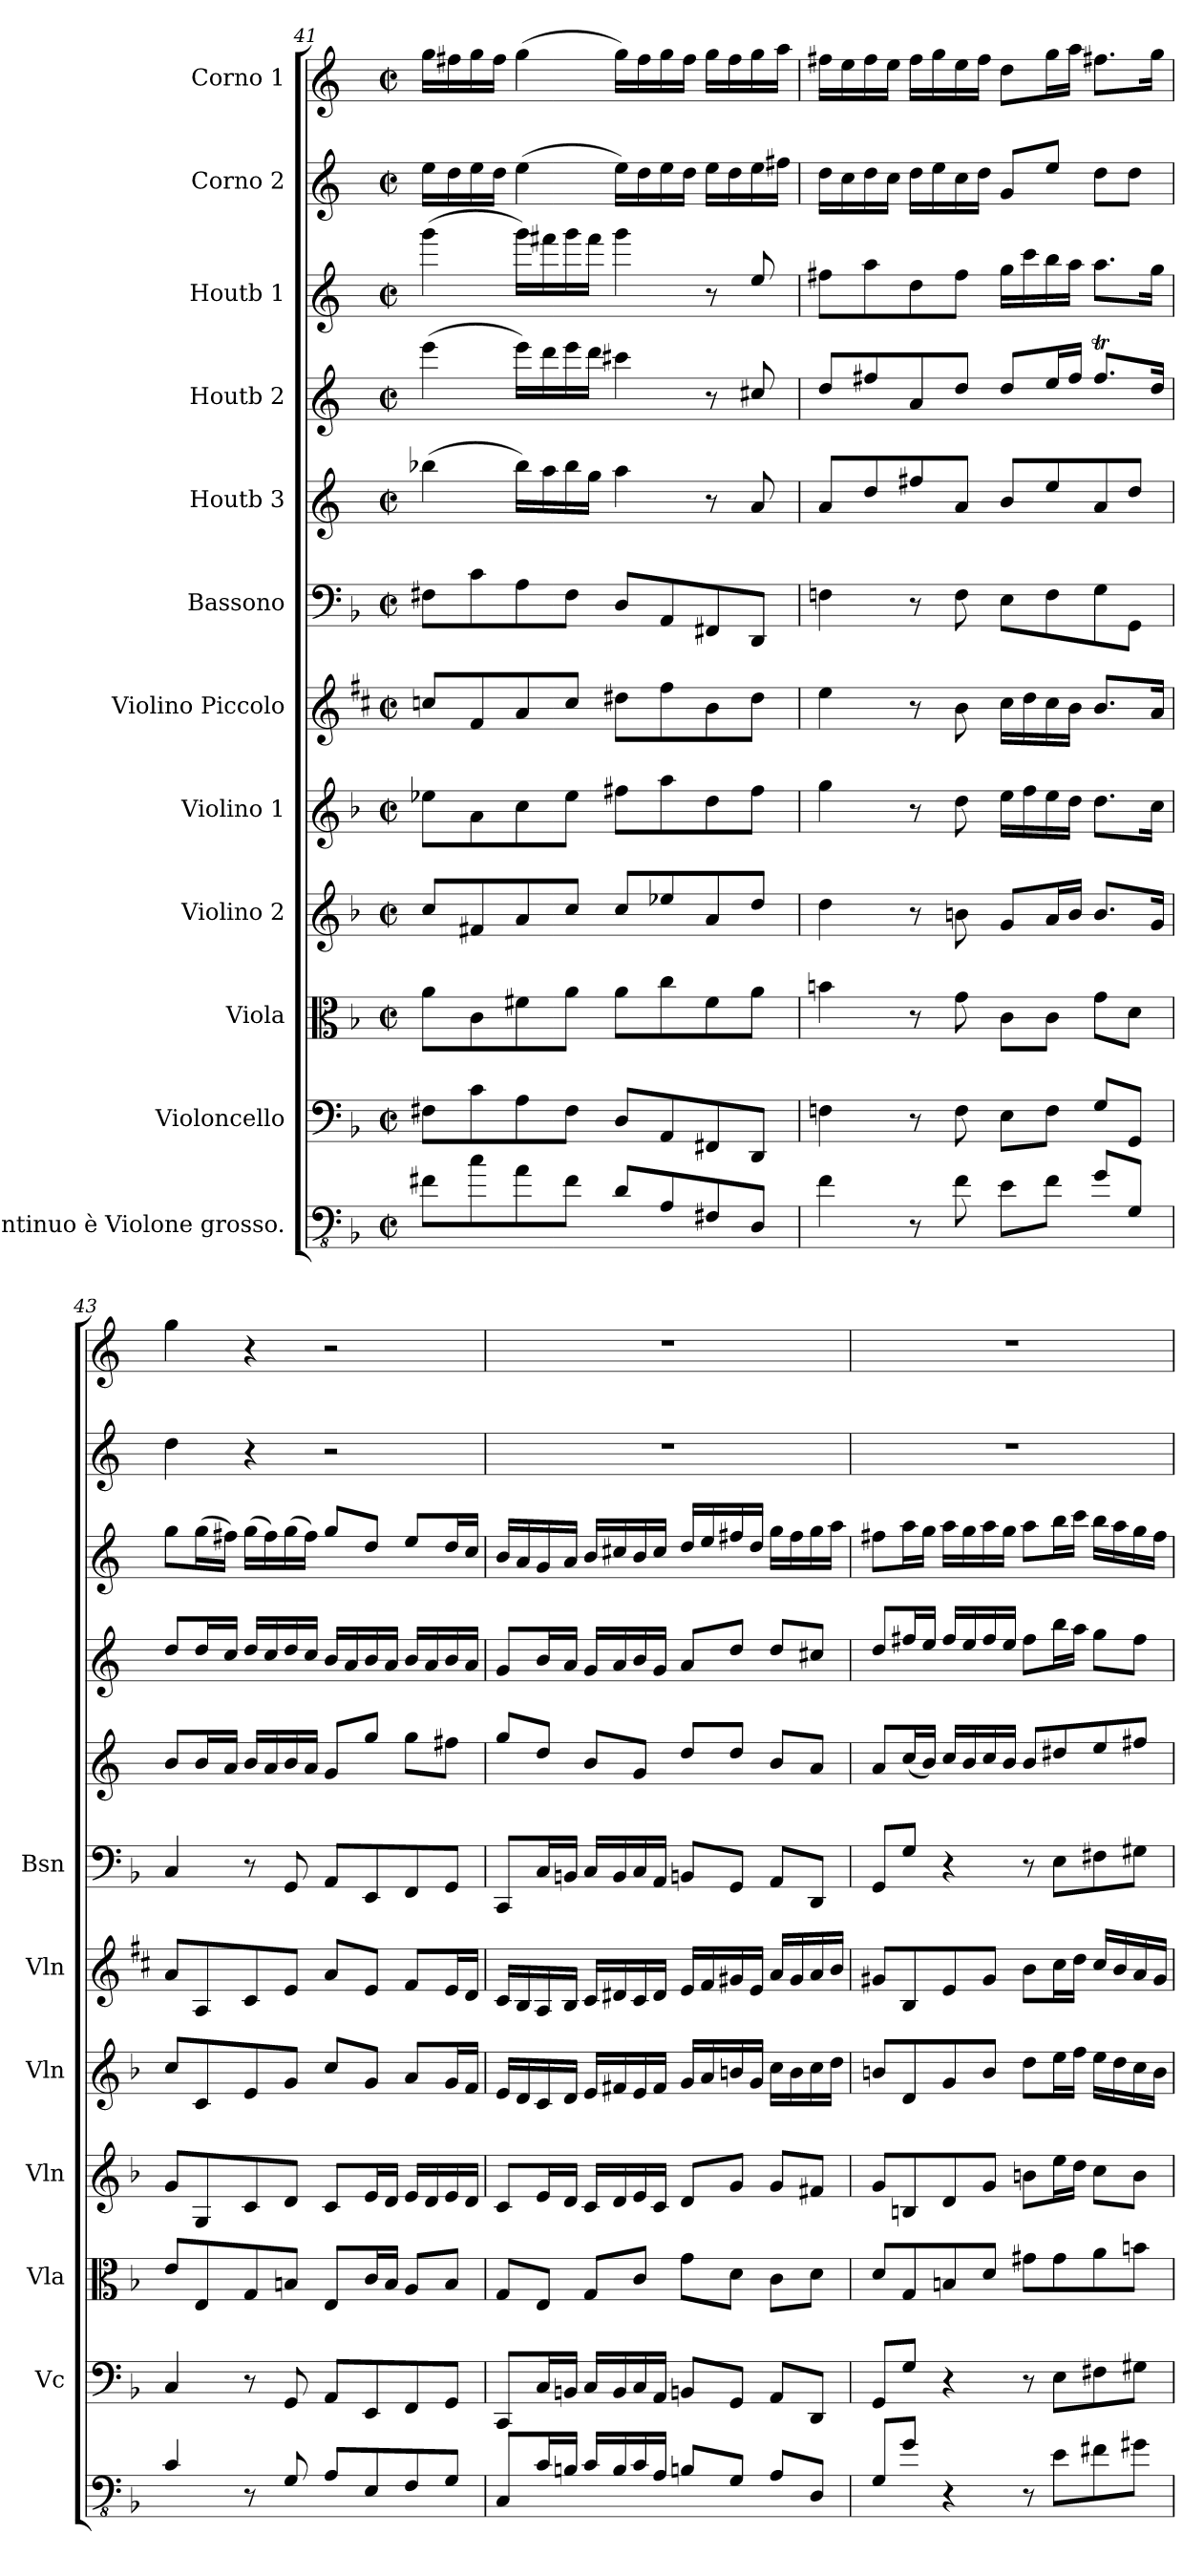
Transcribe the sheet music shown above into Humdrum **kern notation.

**kern	**kern	**kern	**kern	**kern	**kern	**kern	**kern	**kern	**kern	**kern	**kern
*part12	*part11	*part10	*part9	*part8	*part7	*part6	*part5	*part4	*part3	*part2	*part1
*staff12	*staff11	*staff10	*staff9	*staff8	*staff7	*staff6	*staff5	*staff4	*staff3	*staff2	*staff1
*I"Continuo è Violone grosso.	*I"Violoncello	*I"Viola	*I"Violino 2	*I"Violino 1	*I"Violino Piccolo	*I"Bassono	*I"Houtb 3	*I"Houtb 2	*I"Houtb 1	*I"Corno 2	*I"Corno 1
*	*I'Vc	*I'Vla	*I'Vln	*I'Vln	*I'Vln	*I'Bsn	*	*	*	*	*
*clefFv4	*clefF4	*clefC3	*clefG2	*clefG2	*clefG2	*clefF4	*clefG2	*clefG2	*clefG2	*clefG2	*clefG2
*ITrd7c12	*	*	*	*	*ITrd-2c-3	*	*ITrd4c7	*ITrd4c7	*ITrd4c7	*ITrd4c7	*ITrd4c7
*k[b-]	*k[b-]	*k[b-]	*k[b-]	*k[b-]	*k[b-]	*k[b-]	*k[b-]	*k[b-]	*k[b-]	*k[b-]	*k[b-]
*M2/2	*M2/2	*M2/2	*M2/2	*M2/2	*M2/2	*M2/2	*M2/2	*M2/2	*M2/2	*M2/2	*M2/2
*met(c|)	*met(c|)	*met(c|)	*met(c|)	*met(c|)	*met(c|)	*met(c|)	*met(c|)	*met(c|)	*met(c|)	*met(c|)	*met(c|)
=41	=41	=41	=41	=41	=41	=41	=41	=41	=41	=41	=41
8FF#X\L	8F#X\L	8a\L	8cc\L	8ee-X\L	8ee-X/L	8F#X\L	(4ee-X\	(4aa\	(4ccc\	16a\LL	16cc\LL
.	.	.	.	.	.	.	.	.	.	16g\	16bn\
8C\	8c\	8c\	8f#X/	8a\	8a/	8c\	.	.	.	16a\	16cc\
.	.	.	.	.	.	.	.	.	.	16g\JJ	16b\JJ
8AA\	8A\	8f#X\	8a/	8cc\	8cc/	8A\	16ee-\LL)	16aa\LL)	16ccc\LL)	(4a\	(4cc\
.	.	.	.	.	.	.	16dd\	16gg\	16bbn\	.	.
8FF#\J	8F#\J	8a\J	8cc/J	8ee-\J	8ee-/J	8F#\J	16ee-\	16aa\	16ccc\	.	.
.	.	.	.	.	.	.	16cc\JJ	16gg\JJ	16bb\JJ	.	.
8DD/L	8D/L	8a\L	8cc\L	8ff#X\L	8ff#X\L	8D/L	4dd\	4ff#X\	4ccc\	16a\LL)	16cc\LL)
.	.	.	.	.	.	.	.	.	.	16g\	16b\
8AAA/	8AA/	8cc\	8ee-X\	8aa\	8aa\	8AA/	.	.	.	16a\	16cc\
.	.	.	.	.	.	.	.	.	.	16g\JJ	16b\JJ
8FFF#X/	8FF#X/	8f#\	8a/	8dd\	8dd\	8FF#X/	8r	8r	8r	16a\LL	16cc\LL
.	.	.	.	.	.	.	.	.	.	16g\	16b\
8DDD/J	8DD/J	8a\J	8dd/J	8ff#\J	8ff#\J	8DD/J	8d/	8f#X/	8a/	16a\	16cc\
.	.	.	.	.	.	.	.	.	.	16bn\JJ	16dd\JJ
=42	=42	=42	=42	=42	=42	=42	=42	=42	=42	=42	=42
4FF\	4Fn\	4bn\	4dd\	4gg\	4gg\	4Fn\	8d/L	8g/L	8bn\L	16g\LL	16bn\LL
.	.	.	.	.	.	.	.	.	.	16f\	16a\
.	.	.	.	.	.	.	8g/	8bn/	8dd\	16g\	16b\
.	.	.	.	.	.	.	.	.	.	16f\JJ	16a\JJ
8r	8r	8r	8r	8r	8r	8r	8bn/	8d/	8g\	16g\LL	16b\LL
.	.	.	.	.	.	.	.	.	.	16a\	16cc\
8FF\	8F\	8g\	8bn\	8dd\	8dd\	8F\	8d/J	8g/J	8b\J	16f\	16a\
.	.	.	.	.	.	.	.	.	.	16g\JJ	16b\JJ
8EE\L	8E\L	8c\L	8g/L	16ee\LL	16ee\LL	8E\L	8e/L	8g/L	16cc\LL	8c/L	8g\L
.	.	.	.	16ff\	16ff\	.	.	.	16ff\	.	.
8FF\J	8F\J	8c\J	16a/L	16ee\	16ee\	8F\	8a/	16a/L	16ee\	8a\J	16cc\L
.	.	.	16b/JJ	16dd\JJ	16dd\JJ	.	.	16b/JJ	16dd\JJ	.	16dd\JJ
8GG\L	8G\L	8g\L	8.b/L	8.dd\L	8.dd/L	8G\	8d/	8.bt/L	8.dd\L	8g\L	8.bn\L
8GGG/J	8GG/J	8d\J	.	.	.	8GG/J	8g/J	.	.	8g\J	.
.	.	.	16g/Jk	16cc\Jk	16cc/Jk	.	.	16g/Jk	16cc\Jk	.	16cc\Jk
=43	=43	=43	=43	=43	=43	=43	=43	=43	=43	=43	=43
4CC/	4C/	8e\L	8g/L	8cc\L	8cc/L	4C/	8e/L	8g/L	8cc\L	4g\	4cc\
.	.	8E/	8G/	8c/	8c/	.	16e/L	16g/L	(16cc\L	.	.
.	.	.	.	.	.	.	16d/JJ	16f/JJ	16bn\JJ)	.	.
8r	8r	8G/	8c/	8e/	8e/	8r	16e/LL	16g/LL	(16cc\LL	4r	4r
.	.	.	.	.	.	.	16d/	16f/	16b\)	.	.
8GGG/	8GG/	8Bn/J	8d/J	8g/J	8g/J	8GG/	16e/	16g/	(16cc\	.	.
.	.	.	.	.	.	.	16d/JJ	16f/JJ	16b\JJ)	.	.
8AAA/L	8AA/L	8E/L	8c/L	8cc\L	8cc/L	8AA/L	8c/L	16e/LL	8cc\L	2r	2r
.	.	.	.	.	.	.	.	16d/	.	.	.
8EEE/	8EE/	16c/L	16e/L	8g/J	8g/J	8EE/	8cc\J	16e/	8g/J	.	.
.	.	16B/JJ	16d/JJ	.	.	.	.	16d/JJ	.	.	.
8FFF/	8FF/	8A/L	16e/LL	8a/L	8a/L	8FF/	8cc\L	16e/LL	8a/L	.	.
.	.	.	16d/	.	.	.	.	16d/	.	.	.
8GGG/J	8GG/J	8B/J	16e/	16g/L	16g/L	8GG/J	8bn\J	16e/	16g/L	.	.
.	.	.	16d/JJ	16f/JJ	16f/JJ	.	.	16d/JJ	16f/JJ	.	.
!!LO:PB:g=z
=44	=44	=44	=44	=44	=44	=44	=44	=44	=44	=44	=44
8CCC/L	8CC/L	8G/L	8c/L	16e/LL	16e/LL	8CC/L	8cc\L	8c/L	16e/LL	1r	1r
.	.	.	.	16d/	16d/	.	.	.	16d/	.	.
16CC/L	16C/L	8E/J	16e/L	16c/	16c/	16C/L	8g/J	16e/L	16c/	.	.
16BBBn/JJ	16BBn/JJ	.	16d/JJ	16d/JJ	16d/JJ	16BBn/JJ	.	16d/JJ	16d/JJ	.	.
16CC/LL	16C/LL	8G/L	16c/LL	16e/LL	16e/LL	16C/LL	8e/L	16c/LL	16e/LL	.	.
16BBB/	16BB/	.	16d/	16f#X/	16f#X/	16BB/	.	16d/	16f#X/	.	.
16CC/	16C/	8c/J	16e/	16e/	16e/	16C/	8c/J	16e/	16e/	.	.
16AAA/JJ	16AA/JJ	.	16c/JJ	16f#/JJ	16f#/JJ	16AA/JJ	.	16c/JJ	16f#/JJ	.	.
8BBBn/L	8BBn/L	8g\L	8d/L	16g/LL	16g/LL	8BBn/L	8g/L	8d/L	16g/LL	.	.
.	.	.	.	16a/	16a/	.	.	.	16a/	.	.
8GGG/J	8GG/J	8d\J	8g/J	16bn/	16bn/	8GG/J	8g/J	8g/J	16bn/	.	.
.	.	.	.	16g/JJ	16g/JJ	.	.	.	16g/JJ	.	.
8AAA/L	8AA/L	8c\L	8g/L	16cc\LL	16cc/LL	8AA/L	8e/L	8g/L	16cc\LL	.	.
.	.	.	.	16b\	16b/	.	.	.	16b\	.	.
8DDD/J	8DD/J	8d\J	8f#X/J	16cc\	16cc/	8DD/J	8d/J	8f#X/J	16cc\	.	.
.	.	.	.	16dd\JJ	16dd/JJ	.	.	.	16dd\JJ	.	.
=45	=45	=45	=45	=45	=45	=45	=45	=45	=45	=45	=45
8GGG/L	8GG/L	8d\L	8g/L	8bn/L	8bn/L	8GG/L	8d/L	8g/L	8bn\L	1r	1r
8GG\J	8G\J	8G/	8Bn/	8d/	8d/	8G\J	(16f/L	16bn/L	16dd\L	.	.
.	.	.	.	.	.	.	16e/JJ)	16a/JJ	16cc\JJ	.	.
4r	4r	8Bn/	8d/	8g/	8g/	4r	16f/LL	16b/LL	16dd\LL	.	.
.	.	.	.	.	.	.	16e/	16a/	16cc\	.	.
.	.	8d/J	8g/J	8b/J	8b/J	.	16f/	16b/	16dd\	.	.
.	.	.	.	.	.	.	16e/JJ	16a/JJ	16cc\JJ	.	.
8r	8r	8g#X\L	8bn\L	8dd\L	8dd\L	8r	8e/L	8b\L	8dd\L	.	.
8EE\L	8E\L	8g#\	16ee\L	16ee\L	16ee\L	8E\L	8g#X/	16ee\L	16ee\L	.	.
.	.	.	16dd\JJ	16ff\JJ	16ff\JJ	.	.	16dd\JJ	16ff\JJ	.	.
8FF#X\	8F#X\	8a\	8cc\L	16ee\LL	16ee/LL	8F#X\	8a/	8cc\L	16ee\LL	.	.
.	.	.	.	16dd\	16dd/	.	.	.	16dd\	.	.
8GG#X\J	8G#X\J	8bn\J	8b\J	16cc\	16cc/	8G#X\J	8bn/J	8b\J	16cc\	.	.
.	.	.	.	16b\JJ	16b/JJ	.	.	.	16b\JJ	.	.
=	=	=	=	=	=	=	=	=	=	=	=
*-	*-	*-	*-	*-	*-	*-	*-	*-	*-	*-	*-
